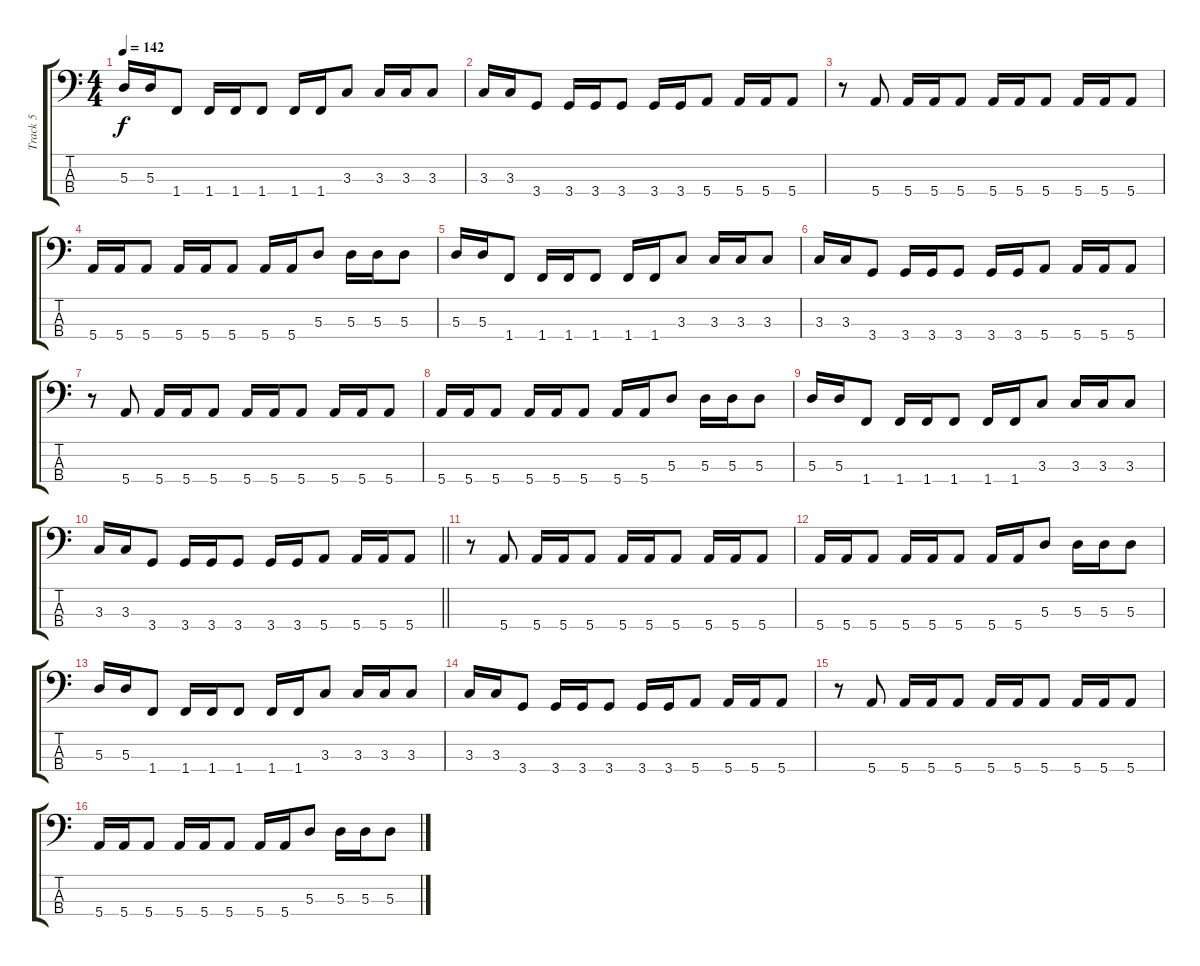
\track ("Track 5" "Track 5") {instrument electricbasspick}
\staff {score tabs}
\tuning (G2 D2 A1 E1) {hide}
\ts (4 4)
\tempo 142
\clef f4
\ks c
5.3.16{dy f} 5.3.16 1.4.8 1.4.16 1.4.16 1.4.8 1.4.16 1.4.16 3.3.8 3.3.16 3.3.16 3.3.8 |
3.3.16 3.3.16 3.4.8 3.4.16 3.4.16 3.4.8 3.4.16 3.4.16 5.4.8 5.4.16 5.4.16 5.4.8 |
r.8 5.4.8 5.4.16 5.4.16 5.4.8 5.4.16 5.4.16 5.4.8 5.4.16 5.4.16 5.4.8 |
5.4.16 5.4.16 5.4.8 5.4.16 5.4.16 5.4.8 5.4.16 5.4.16 5.3.8 5.3.16 5.3.16 5.3.8 |
5.3.16 5.3.16 1.4.8 1.4.16 1.4.16 1.4.8 1.4.16 1.4.16 3.3.8 3.3.16 3.3.16 3.3.8 |
3.3.16 3.3.16 3.4.8 3.4.16 3.4.16 3.4.8 3.4.16 3.4.16 5.4.8 5.4.16 5.4.16 5.4.8 |
r.8 5.4.8 5.4.16 5.4.16 5.4.8 5.4.16 5.4.16 5.4.8 5.4.16 5.4.16 5.4.8 |
5.4.16 5.4.16 5.4.8 5.4.16 5.4.16 5.4.8 5.4.16 5.4.16 5.3.8 5.3.16 5.3.16 5.3.8 |
5.3.16 5.3.16 1.4.8 1.4.16 1.4.16 1.4.8 1.4.16 1.4.16 3.3.8 3.3.16 3.3.16 3.3.8 |
\barLineRight lightlight
3.3.16 3.3.16 3.4.8 3.4.16 3.4.16 3.4.8 3.4.16 3.4.16 5.4.8 5.4.16 5.4.16 5.4.8 |
\section ("" "")
r.8 5.4.8 5.4.16 5.4.16 5.4.8 5.4.16 5.4.16 5.4.8 5.4.16 5.4.16 5.4.8 |
5.4.16 5.4.16 5.4.8 5.4.16 5.4.16 5.4.8 5.4.16 5.4.16 5.3.8 5.3.16 5.3.16 5.3.8 |
5.3.16 5.3.16 1.4.8 1.4.16 1.4.16 1.4.8 1.4.16 1.4.16 3.3.8 3.3.16 3.3.16 3.3.8 |
3.3.16 3.3.16 3.4.8 3.4.16 3.4.16 3.4.8 3.4.16 3.4.16 5.4.8 5.4.16 5.4.16 5.4.8 |
r.8 5.4.8 5.4.16 5.4.16 5.4.8 5.4.16 5.4.16 5.4.8 5.4.16 5.4.16 5.4.8 |
5.4.16 5.4.16 5.4.8 5.4.16 5.4.16 5.4.8 5.4.16 5.4.16 5.3.8 5.3.16 5.3.16 5.3.8
